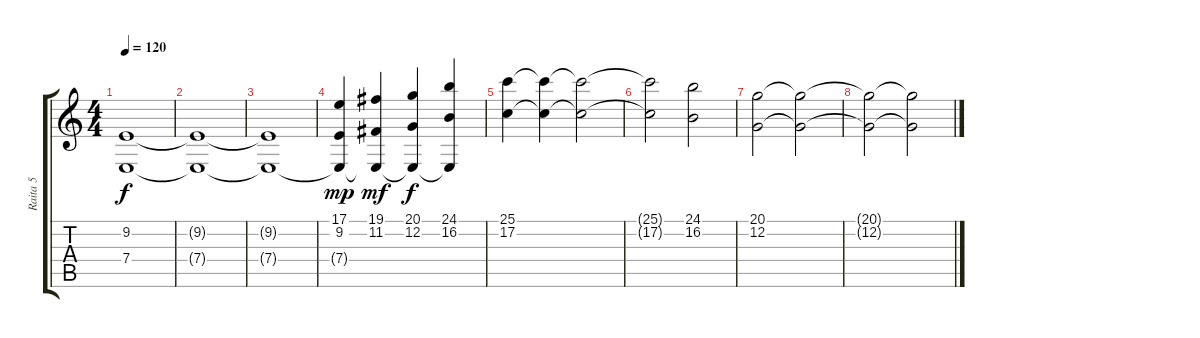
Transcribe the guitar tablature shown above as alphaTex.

\track ("Raita 5" "Raita 5") {instrument stringensemble1}
\staff {score tabs}
\tuning (B3 G3 D3 A2 E2 B1) {hide}
\ts (4 4)
\tempo 120
\clef g2
\ks c
(9.2 7.4).1{dy f} |
(9.2{t} 7.4{t}).1 |
(9.2{t} 7.4{t}).1 |
(17.1 9.2 7.4{t}).4{dy mp} (19.1 11.2 7.4{t}).4{dy mf} (20.1 12.2 7.4{t}).4{dy f} (24.1 16.2 7.4{t}).4 |
(25.1 17.2).4 (25.1{t} 17.2{t}).4 (25.1{t} 17.2{t}).2 |
(25.1{t} 17.2{t}).2 (24.1 16.2).2 |
(20.1 12.2).2 (20.1{t} 12.2{t}).2 |
(20.1{t} 12.2{t}).2 (20.1{t} 12.2{t}).2
